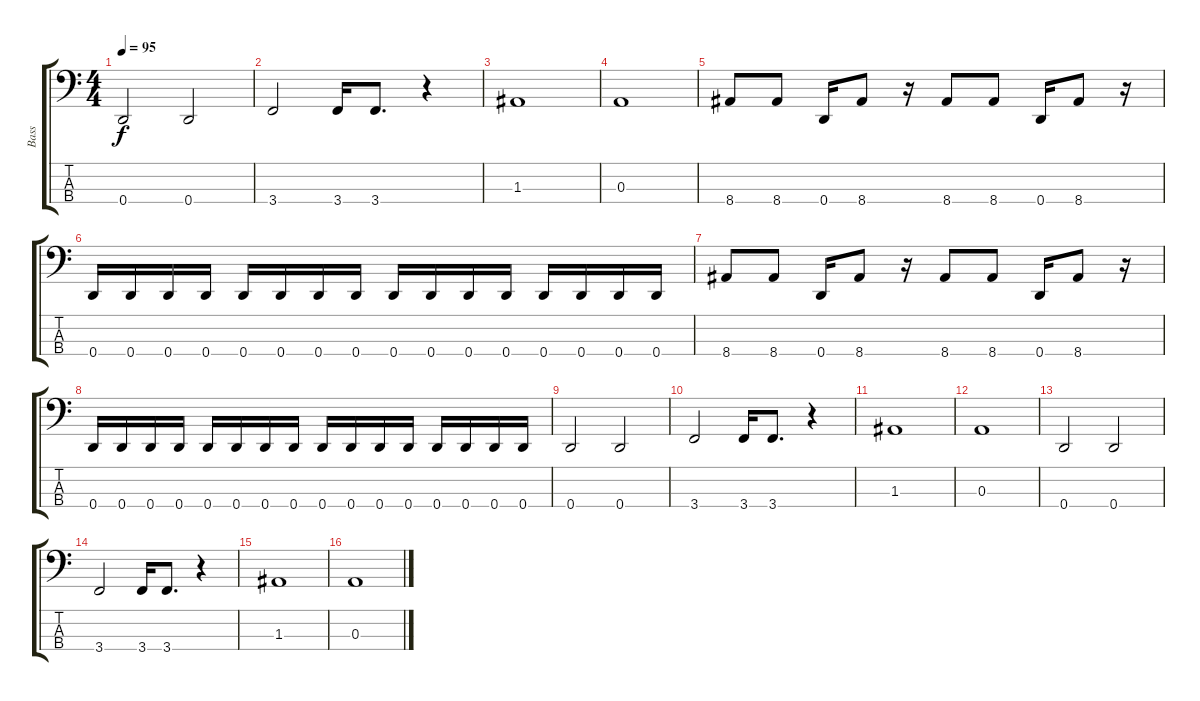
\track ("Bass" "Bass") {instrument fretlessbass}
\staff {score tabs}
\tuning (G2 D2 A1 D1) {hide}
\ts (4 4)
\tempo 95
\clef f4
\ks c
0.4.2{dy f} 0.4.2 |
3.4.2 3.4.16 3.4.8{d} r.4 |
1.3.1 |
0.3.1 |
8.4.8 8.4.8 0.4.16 8.4.8 r.16 8.4.8 8.4.8 0.4.16 8.4.8 r.16 |
0.4.16 0.4.16 0.4.16 0.4.16 0.4.16 0.4.16 0.4.16 0.4.16 0.4.16 0.4.16 0.4.16 0.4.16 0.4.16 0.4.16 0.4.16 0.4.16 |
8.4.8 8.4.8 0.4.16 8.4.8 r.16 8.4.8 8.4.8 0.4.16 8.4.8 r.16 |
0.4.16 0.4.16 0.4.16 0.4.16 0.4.16 0.4.16 0.4.16 0.4.16 0.4.16 0.4.16 0.4.16 0.4.16 0.4.16 0.4.16 0.4.16 0.4.16 |
0.4.2 0.4.2 |
3.4.2 3.4.16 3.4.8{d} r.4 |
1.3.1 |
0.3.1 |
0.4.2 0.4.2 |
3.4.2 3.4.16 3.4.8{d} r.4 |
1.3.1 |
0.3.1
